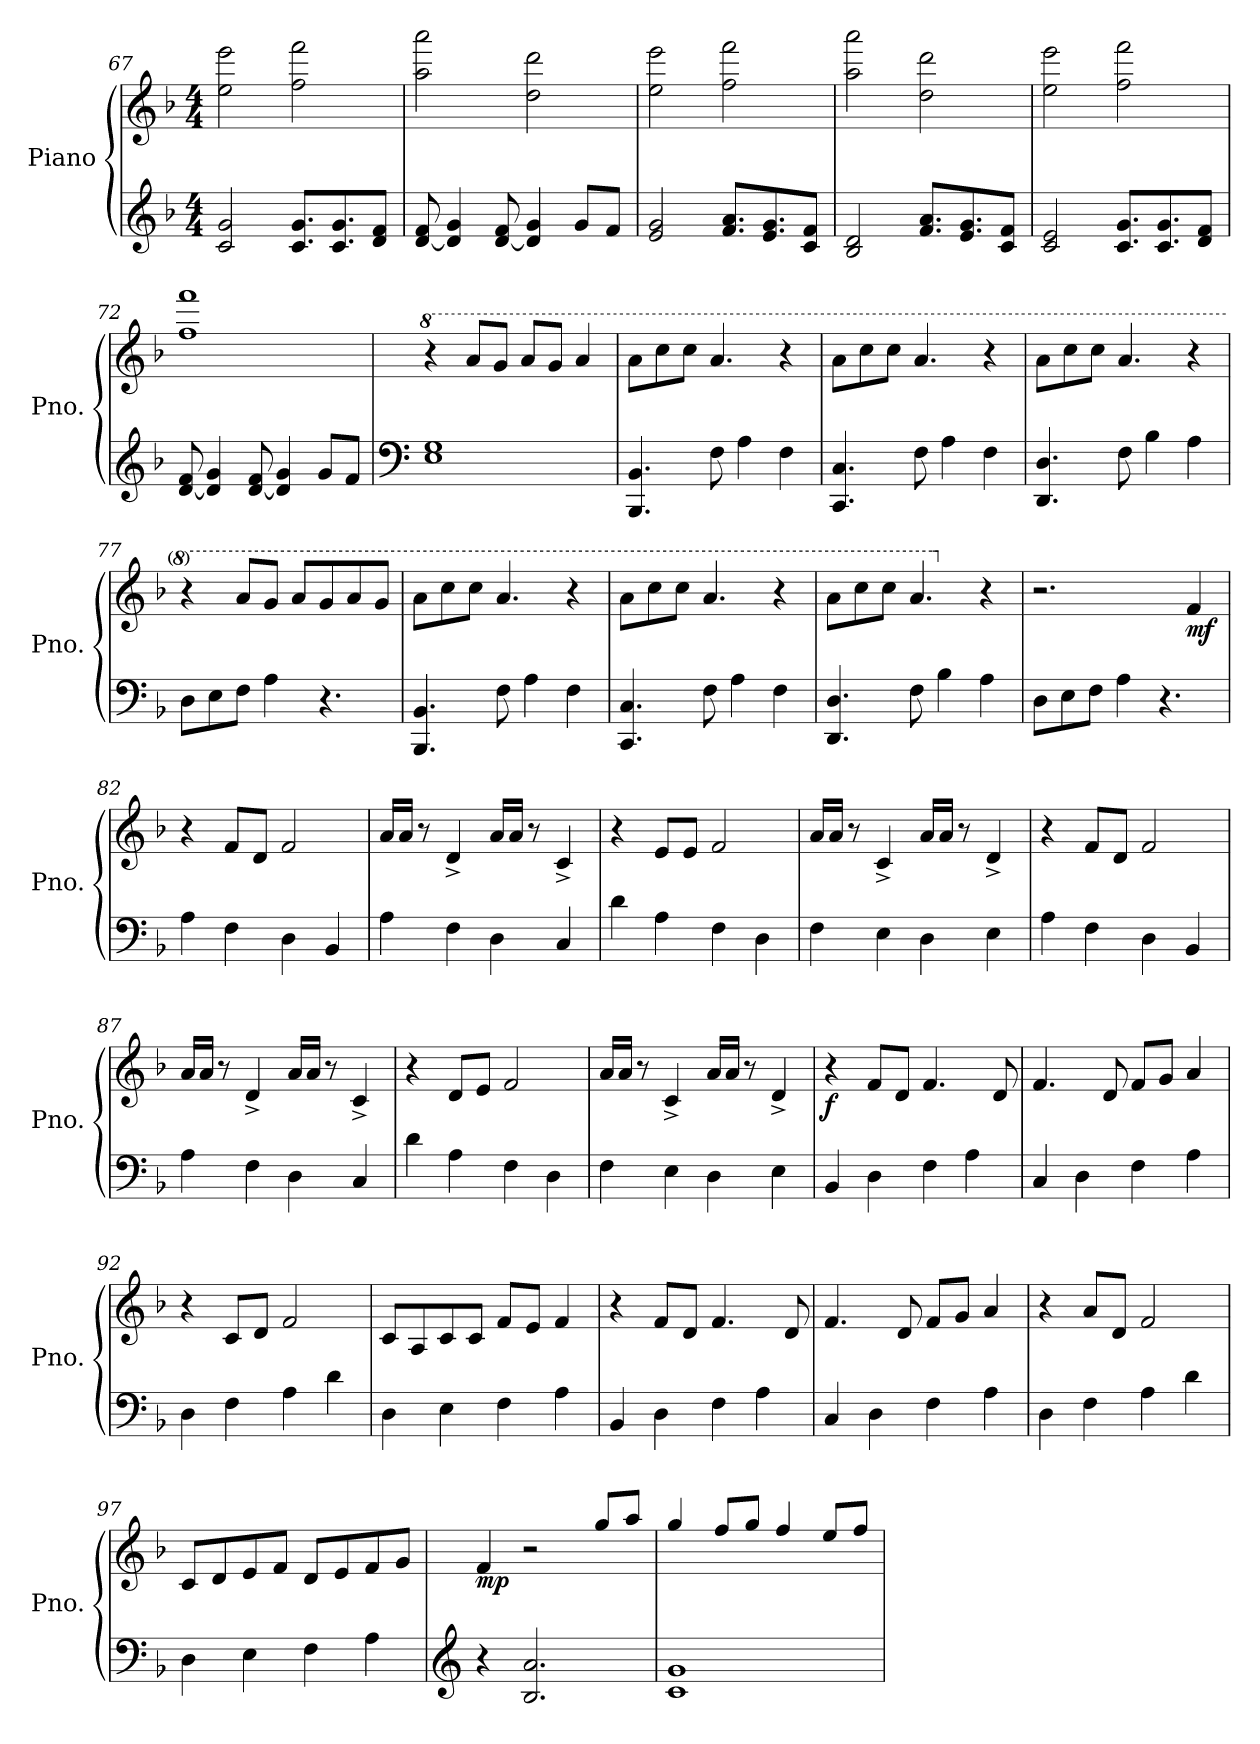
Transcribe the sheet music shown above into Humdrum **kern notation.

**kern	**kern	**dynam
*part1	*part1	*part1
*staff2	*staff1	*staff1/2
*I"Piano	*	*
*I'Pno.	*	*
!!LO:LB:g=z
*clefG2	*clefG2	*
*k[b-]	*k[b-]	*
*M4/4	*M4/4	*
=67	=67	=67
2c/ 2g/	2ee\ 2eee\	.
8.c/ 8.g/L	2ff\ 2fff\	.
8.c/ 8.g/	.	.
8d/ 8f/J	.	.
=68	=68	=68
[8d/ 8f/	2aa\ 2aaa\	.
4d/] 4g/	.	.
[8d/ 8f/	.	.
4d/] 4g/	2dd\ 2ddd\	.
8g/L	.	.
8f/J	.	.
=69	=69	=69
2e/ 2g/	2ee\ 2eee\	.
8.f/ 8.a/L	2ff\ 2fff\	.
8.e/ 8.g/	.	.
8c/ 8f/J	.	.
=70	=70	=70
2B-/ 2d/	2aa\ 2aaa\	.
8.f/ 8.a/L	2dd\ 2ddd\	.
8.e/ 8.g/	.	.
8c/ 8f/J	.	.
=71	=71	=71
2c/ 2e/	2ee\ 2eee\	.
8.c/ 8.g/L	2ff\ 2fff\	.
8.c/ 8.g/	.	.
8d/ 8f/J	.	.
=72	=72	=72
[8d/ 8f/	1ff 1fff	.
4d/] 4g/	.	.
[8d/ 8f/	.	.
4d/] 4g/	.	.
8g/L	.	.
8f/J	.	.
!!LO:LB:g=z
=73	=73	=73
*clefF4	*	*
*	*8va	*
1E 1G	4r	.
.	8aa/L	.
.	8gg/J	.
.	8aa/L	.
.	8gg/J	.
.	4aa/	.
=74	=74	=74
4.BBB-/ 4.BB-/	8aa\L	.
.	8ccc\	.
.	8ccc\J	.
8F\	4.aa/	.
4A\	.	.
4F\	4r	.
=75	=75	=75
4.CC/ 4.C/	8aa\L	.
.	8ccc\	.
.	8ccc\J	.
8F\	4.aa/	.
4A\	.	.
4F\	4r	.
=76	=76	=76
4.DD/ 4.D/	8aa\L	.
.	8ccc\	.
.	8ccc\J	.
8F\	4.aa/	.
4B-\	.	.
4A\	4r	.
=77	=77	=77
8D\L	4r	.
8E\	.	.
8F\J	8aa/L	.
4A\	8gg/J	.
.	8aa/L	.
4.r	8gg/	.
.	8aa/	.
.	8gg/J	.
=78	=78	=78
4.BBB-/ 4.BB-/	8aa\L	.
.	8ccc\	.
.	8ccc\J	.
8F\	4.aa/	.
4A\	.	.
4F\	4r	.
!!LO:LB:g=z
=79	=79	=79
4.CC/ 4.C/	8aa\L	.
.	8ccc\	.
.	8ccc\J	.
8F\	4.aa/	.
4A\	.	.
4F\	4r	.
=80	=80	=80
4.DD/ 4.D/	8aa\L	.
.	8ccc\	.
.	8ccc\J	.
8F\	4.aa/	.
4B-\	.	.
*	*X8va	*
4A\	4r	.
=81	=81	=81
8D\L	2.r	.
8E\	.	.
8F\J	.	.
4A\	.	.
4.r	.	.
!	!	!LO:DY:b
.	4f/	mf
=82	=82	=82
4A\	4r	.
4F\	8f/L	.
.	8d/J	.
4D\	2f/	.
4BB-/	.	.
=83	=83	=83
4A\	16a/LL	.
.	16a/JJ	.
.	8r	.
4F\	4d^/	.
4D\	16a/LL	.
.	16a/JJ	.
.	8r	.
4C/	4c^/	.
=84	=84	=84
4d\	4r	.
4A\	8e/L	.
.	8e/J	.
4F\	2f/	.
4D\	.	.
!!LO:LB:g=z
=85	=85	=85
4F\	16a/LL	.
.	16a/JJ	.
.	8r	.
4E\	4c^/	.
4D\	16a/LL	.
.	16a/JJ	.
.	8r	.
4E\	4d^/	.
=86	=86	=86
4A\	4r	.
4F\	8f/L	.
.	8d/J	.
4D\	2f/	.
4BB-/	.	.
=87	=87	=87
4A\	16a/LL	.
.	16a/JJ	.
.	8r	.
4F\	4d^/	.
4D\	16a/LL	.
.	16a/JJ	.
.	8r	.
4C/	4c^/	.
=88	=88	=88
4d\	4r	.
4A\	8d/L	.
.	8e/J	.
4F\	2f/	.
4D\	.	.
=89	=89	=89
4F\	16a/LL	.
.	16a/JJ	.
.	8r	.
4E\	4c^/	.
4D\	16a/LL	.
.	16a/JJ	.
.	8r	.
4E\	4d^/	.
=90	=90	=90
!	!	!LO:DY:b
4BB-/	4r	f
4D\	8f/L	.
.	8d/J	.
4F\	4.f/	.
4A\	.	.
.	8d/	.
!!LO:PB:g=z
=91	=91	=91
4C/	4.f/	.
4D\	.	.
.	8d/	.
4F\	8f/L	.
.	8g/J	.
4A\	4a/	.
=92	=92	=92
4D\	4r	.
4F\	8c/L	.
.	8d/J	.
4A\	2f/	.
4d\	.	.
=93	=93	=93
4D\	8c/L	.
.	8A/	.
4E\	8c/	.
.	8c/J	.
4F\	8f/L	.
.	8e/J	.
4A\	4f/	.
=94	=94	=94
4BB-/	4r	.
4D\	8f/L	.
.	8d/J	.
4F\	4.f/	.
4A\	.	.
.	8d/	.
=95	=95	=95
4C/	4.f/	.
4D\	.	.
.	8d/	.
4F\	8f/L	.
.	8g/J	.
4A\	4a/	.
=96	=96	=96
4D\	4r	.
4F\	8a/L	.
.	8d/J	.
4A\	2f/	.
4d\	.	.
!!LO:LB:g=z
=97	=97	=97
4D\	8c/L	.
.	8d/	.
4E\	8e/	.
.	8f/J	.
4F\	8d/L	.
.	8e/	.
4A\	8f/	.
.	8g/J	.
=98	=98	=98
*clefG2	*	*
!	!	!LO:DY:b
4r	4f/	mp
2.B-/ 2.a/	2r	.
.	8gg/L	.
.	8aa/J	.
=99	=99	=99
1c 1g	4gg/	.
.	8ff/L	.
.	8gg/J	.
.	4ff/	.
.	8ee/L	.
.	8ff/J	.
=	=	=
*-	*-	*-
